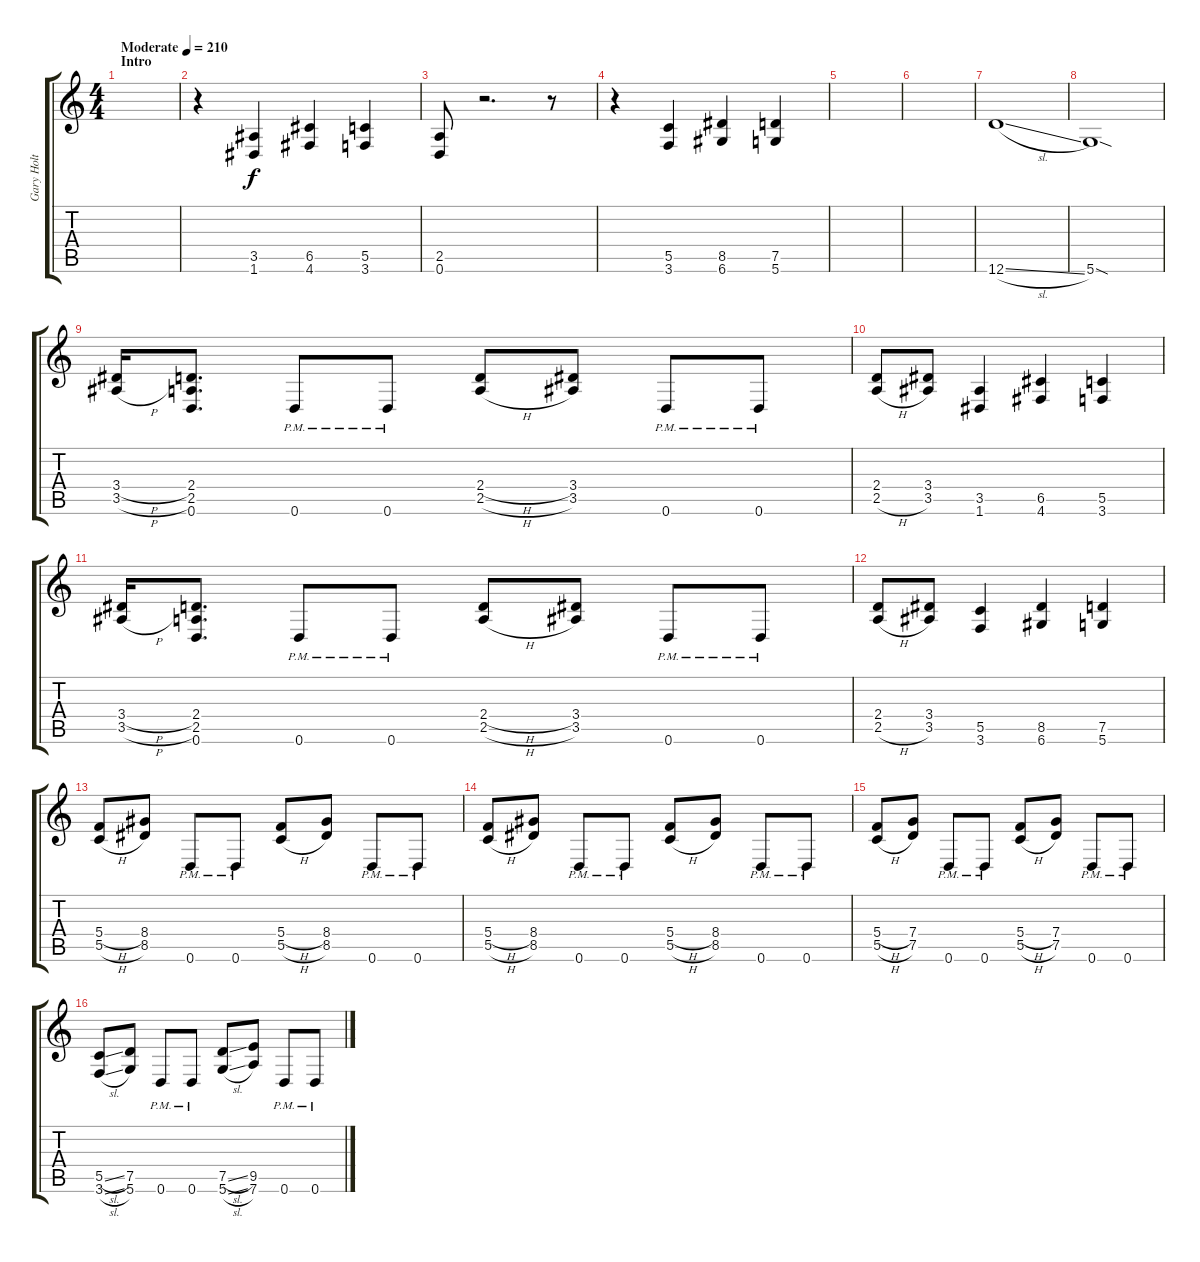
\track ("Gary Holt" "Gary Holt") {instrument distortionguitar}
\staff {score tabs}
\tuning (D4 A3 F3 C3 G2 D2) {hide}
\ts (4 4)
\section ("" "Intro")
\tempo (210 "Moderate")
\clef g2
\ks c
|
r.4 (3.5 1.6).4 (6.5 4.6).4 (5.5 3.6).4 |
(2.5 0.6).8 r.2{d} r.8 |
r.4 (5.5 3.6).4 (8.5 6.6).4 (7.5 5.6).4 |
|
|
12.6{sl}.1 |
5.6{sod}.1 |
(3.4{h} 3.5{h}).16 (2.4 2.5 0.6).8{d} 0.6{pm}.8 0.6{pm}.8 (2.4{h} 2.5{h}).8 (3.4 3.5).8 0.6{pm}.8 0.6{pm}.8 |
(2.4 2.5{h}).8 (3.4 3.5).8 (3.5 1.6).4 (6.5 4.6).4 (5.5 3.6).4 |
(3.4{h} 3.5{h}).16 (2.4 2.5 0.6).8{d} 0.6{pm}.8 0.6{pm}.8 (2.4{h} 2.5{h}).8 (3.4 3.5).8 0.6{pm}.8 0.6{pm}.8 |
(2.4 2.5{h}).8 (3.4 3.5).8 (5.5 3.6).4 (8.5 6.6).4 (7.5 5.6).4 |
(5.4{h} 5.5{h}).8 (8.4 8.5).8 0.6{pm}.8 0.6{pm}.8 (5.4{h} 5.5{h}).8 (8.4 8.5).8 0.6{pm}.8 0.6{pm}.8 |
(5.4{h} 5.5{h}).8 (8.4 8.5).8 0.6{pm}.8 0.6{pm}.8 (5.4{h} 5.5{h}).8 (8.4 8.5).8 0.6{pm}.8 0.6{pm}.8 |
(5.4{h} 5.5{h}).8 (7.4 7.5).8 0.6{pm}.8 0.6{pm}.8 (5.4{h} 5.5{h}).8 (7.4 7.5).8 0.6{pm}.8 0.6{pm}.8 |
(5.5{sl} 3.6{sl}).8 (7.5 5.6).8 0.6{pm}.8 0.6{pm}.8 (7.5{sl} 5.6{sl}).8 (9.5 7.6).8 0.6{pm}.8 0.6{pm}.8
